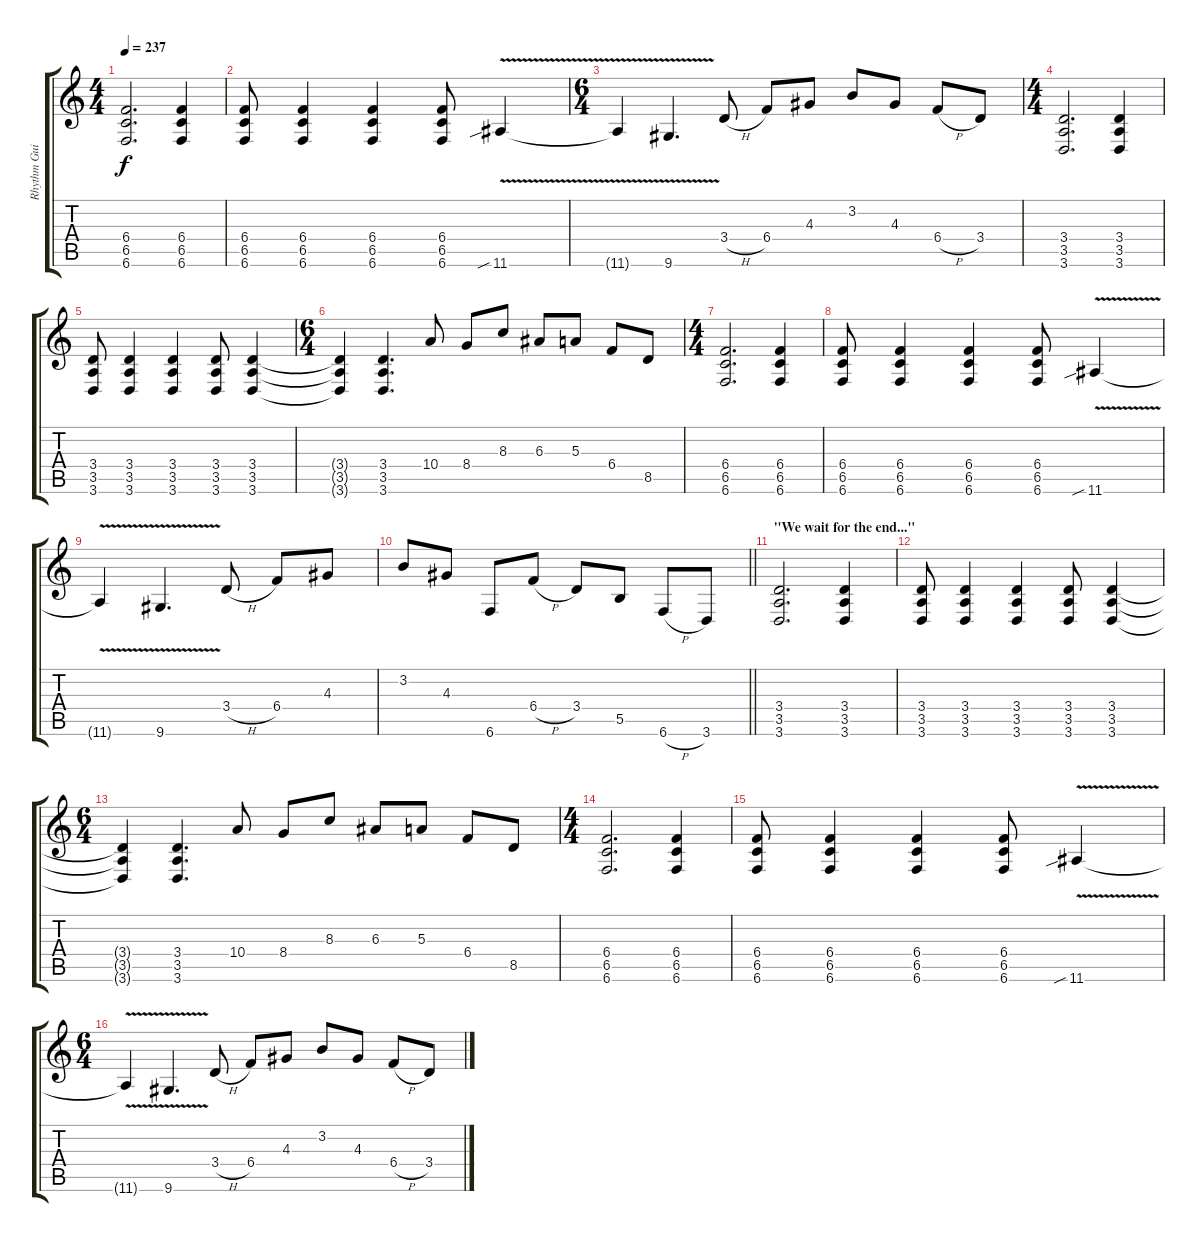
\track ("Rhythm Guitar L" "Rhythm Gui") {instrument distortionguitar}
\staff {score tabs}
\tuning (Db4 Ab3 E3 B2 Gb2 B1) {hide}
\ts (4 4)
\tempo 237
\clef g2
\ks c
(6.4 6.5 6.6).2{d dy f} (6.4 6.5 6.6).4 |
(6.4 6.5 6.6).8 (6.4 6.5 6.6).4 (6.4 6.5 6.6).4 (6.4 6.5 6.6).8 11.6{v sib}.4 |
\ts (6 4)
11.6{t}.4 9.6{v}.4{d} 3.4{h}.8 6.4.8 4.3.8 3.2.8 4.3.8 6.4{h}.8 3.4.8 |
\ts (4 4)
(3.4 3.5 3.6).2{d} (3.4 3.5 3.6).4 |
(3.4 3.5 3.6).8 (3.4 3.5 3.6).4 (3.4 3.5 3.6).4 (3.4 3.5 3.6).8 (3.4 3.5 3.6).4 |
\ts (6 4)
(3.4{t} 3.5{t} 3.6{t}).4 (3.4 3.5 3.6).4{d} 10.4.8 8.4.8 8.3.8 6.3.8 5.3.8 6.4.8 8.5.8 |
\ts (4 4)
(6.4 6.5 6.6).2{d} (6.4 6.5 6.6).4 |
(6.4 6.5 6.6).8 (6.4 6.5 6.6).4 (6.4 6.5 6.6).4 (6.4 6.5 6.6).8 11.6{v sib}.4 |
11.6{t}.4 9.6{v}.4{d} 3.4{h}.8 6.4.8 4.3.8 |
\barLineRight lightlight
3.2.8 4.3.8 6.6.8 6.4{h}.8 3.4.8 5.5.8 6.6{h}.8 3.6.8 |
\section ("" "\"We wait for the end...\"")
(3.4 3.5 3.6).2{d} (3.4 3.5 3.6).4 |
(3.4 3.5 3.6).8 (3.4 3.5 3.6).4 (3.4 3.5 3.6).4 (3.4 3.5 3.6).8 (3.4 3.5 3.6).4 |
\ts (6 4)
(3.4{t} 3.5{t} 3.6{t}).4 (3.4 3.5 3.6).4{d} 10.4.8 8.4.8 8.3.8 6.3.8 5.3.8 6.4.8 8.5.8 |
\ts (4 4)
(6.4 6.5 6.6).2{d} (6.4 6.5 6.6).4 |
(6.4 6.5 6.6).8 (6.4 6.5 6.6).4 (6.4 6.5 6.6).4 (6.4 6.5 6.6).8 11.6{v sib}.4 |
\ts (6 4)
11.6{t}.4 9.6{v}.4{d} 3.4{h}.8 6.4.8 4.3.8 3.2.8 4.3.8 6.4{h}.8 3.4.8
